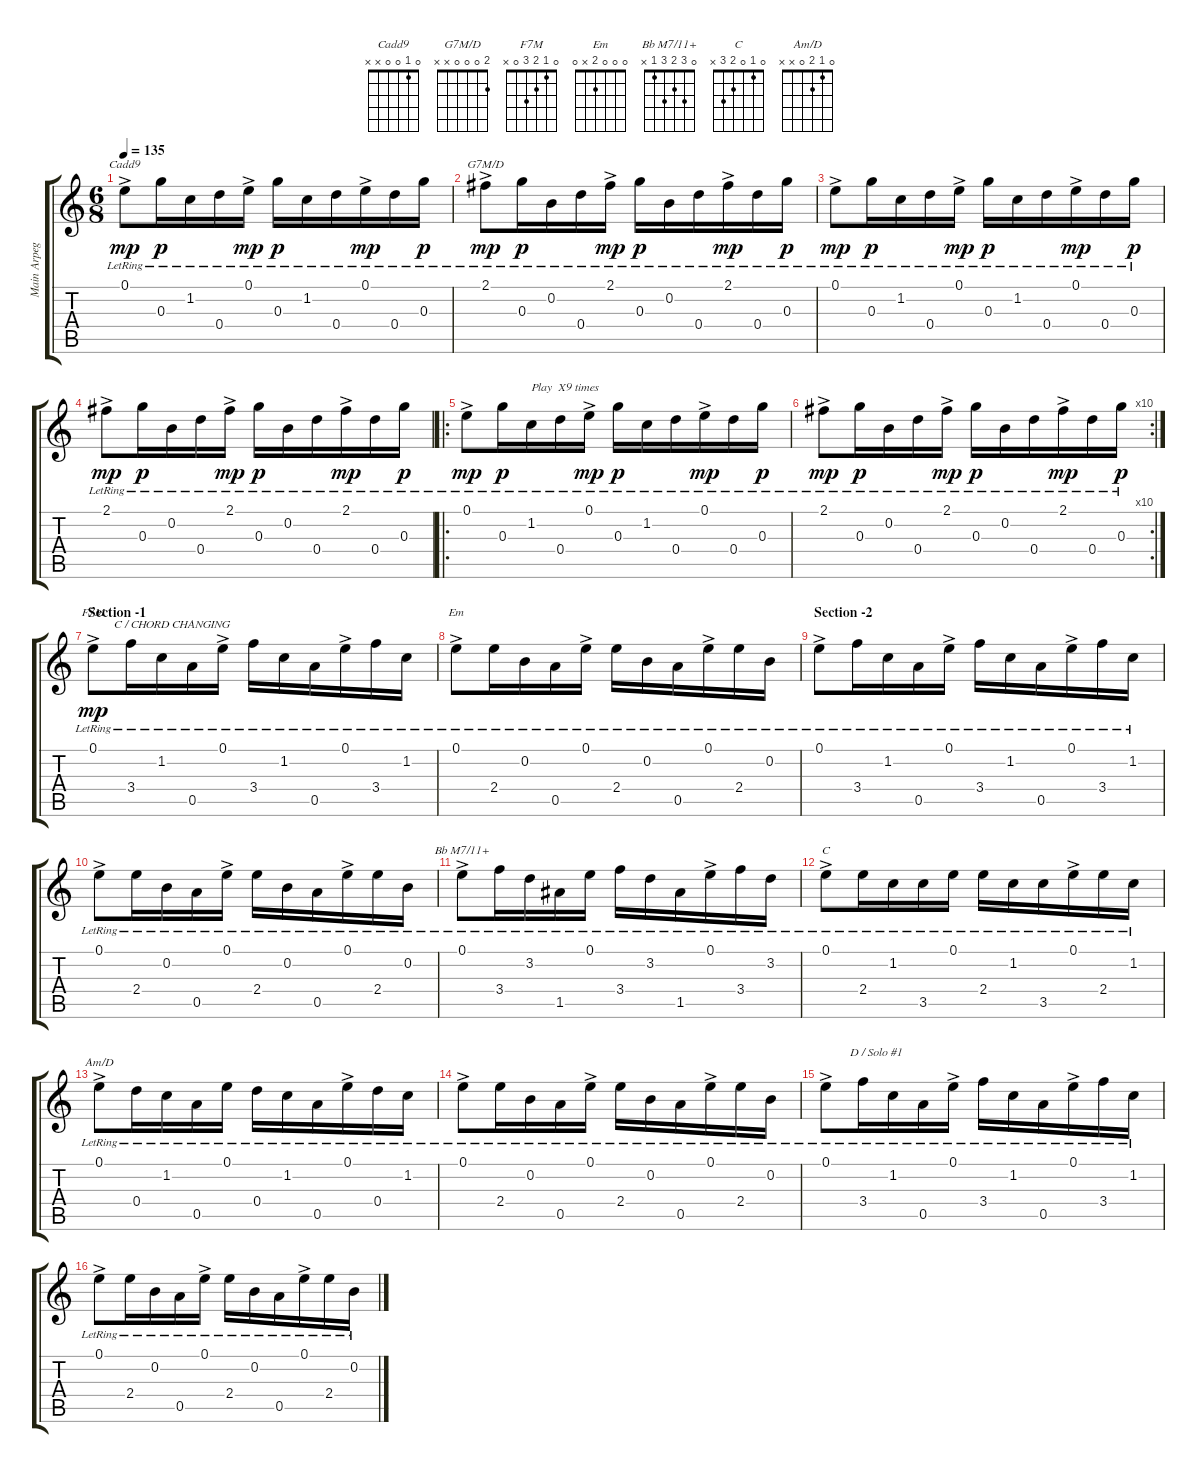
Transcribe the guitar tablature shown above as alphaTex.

\track ("Main Arpegio" "Main Arpeg") {instrument acousticguitarnylon}
\staff {score tabs}
\tuning (E4 B3 G4 D4 A3 E3) {hide}
\chord ("Cadd9" 0 1 0 0 x x)
\chord ("G7M/D" 2 0 0 0 x x)
\chord ("F7M" 0 1 2 3 0 x)
\chord ("Em" 0 0 0 2 x 0)
\chord ("Bb M7/11+" 0 3 2 3 1 x)
\chord ("C" 0 1 0 2 3 x)
\chord ("Am/D" 0 1 2 0 x x)
\ts (6 8)
\tempo 135
\clef g2
\ks c
0.1{ac lr}.8{ch "Cadd9" dy mp} 0.3{lr}.16{dy p} 1.2{lr}.16 0.4{lr}.16 0.1{ac lr}.16{dy mp} 0.3{lr}.16{dy p} 1.2{lr}.16 0.4{lr}.16 0.1{ac lr}.16{dy mp} 0.4{lr}.16 0.3{lr}.16{dy p} |
2.1{ac lr}.8{ch "G7M/D" dy mp} 0.3{lr}.16{dy p} 0.2{lr}.16 0.4{lr}.16 2.1{ac lr}.16{dy mp} 0.3{lr}.16{dy p} 0.2{lr}.16 0.4{lr}.16 2.1{ac lr}.16{dy mp} 0.4{lr}.16 0.3{lr}.16{dy p} |
0.1{ac lr}.8{dy mp} 0.3{lr}.16{dy p} 1.2{lr}.16 0.4{lr}.16 0.1{ac lr}.16{dy mp} 0.3{lr}.16{dy p} 1.2{lr}.16 0.4{lr}.16 0.1{ac lr}.16{dy mp} 0.4{lr}.16 0.3{lr}.16{dy p} |
2.1{ac lr}.8{dy mp} 0.3{lr}.16{dy p} 0.2{lr}.16 0.4{lr}.16 2.1{ac lr}.16{dy mp} 0.3{lr}.16{dy p} 0.2{lr}.16 0.4{lr}.16 2.1{ac lr}.16{dy mp} 0.4{lr}.16 0.3{lr}.16{dy p} |
\ro
0.1{ac lr}.8{dy mp} 0.3{lr}.16{dy p} 1.2{lr}.16{txt "Play  X9 times"} 0.4{lr}.16 0.1{ac lr}.16{dy mp} 0.3{lr}.16{dy p} 1.2{lr}.16 0.4{lr}.16 0.1{ac lr}.16{dy mp} 0.4{lr}.16 0.3{lr}.16{dy p} |
\rc 10
2.1{ac lr}.8{dy mp} 0.3{lr}.16{dy p} 0.2{lr}.16 0.4{lr}.16 2.1{ac lr}.16{dy mp} 0.3{lr}.16{dy p} 0.2{lr}.16 0.4{lr}.16 2.1{ac lr}.16{dy mp} 0.4{lr}.16 0.3{lr}.16{dy p} |
\section ("" "Section -1")
0.1{ac lr}.8{ch "F7M" txt "       C / CHORD CHANGING" dy mp} 3.4{lr}.16 1.2{lr}.16 0.5{lr}.16 0.1{ac lr}.16 3.4{lr}.16 1.2{lr}.16 0.5{lr}.16 0.1{ac lr}.16 3.4{lr}.16 1.2{lr}.16 |
0.1{ac lr}.8{ch "Em"} 2.4{lr}.16 0.2{lr}.16 0.5{lr}.16 0.1{ac lr}.16 2.4{lr}.16 0.2{lr}.16 0.5{lr}.16 0.1{ac lr}.16 2.4{lr}.16 0.2{lr}.16 |
\section ("" "Section -2")
0.1{ac lr}.8 3.4{lr}.16 1.2{lr}.16 0.5{lr}.16 0.1{ac lr}.16 3.4{lr}.16 1.2{lr}.16 0.5{lr}.16 0.1{ac lr}.16 3.4{lr}.16 1.2{lr}.16 |
0.1{ac lr}.8 2.4{lr}.16 0.2{lr}.16 0.5{lr}.16 0.1{ac lr}.16 2.4{lr}.16 0.2{lr}.16 0.5{lr}.16 0.1{ac lr}.16 2.4{lr}.16 0.2{lr}.16 |
0.1{ac lr}.8{ch "Bb M7/11+"} 3.4{lr}.16 3.2{lr}.16 1.5{lr}.16 0.1{lr}.16 3.4{lr}.16 3.2{lr}.16 1.5{lr}.16 0.1{ac lr}.16 3.4{lr}.16 3.2{lr}.16 |
0.1{ac lr}.8{ch "C"} 2.4{lr}.16 1.2{lr}.16 3.5{lr}.16 0.1{lr}.16 2.4{lr}.16 1.2{lr}.16 3.5{lr}.16 0.1{ac lr}.16 2.4{lr}.16 1.2{lr}.16 |
0.1{ac lr}.8{ch "Am/D"} 0.4{lr}.16 1.2{lr}.16 0.5{lr}.16 0.1{lr}.16 0.4{lr}.16 1.2{lr}.16 0.5{lr}.16 0.1{ac lr}.16 0.4{lr}.16 1.2{lr}.16 |
0.1{ac lr}.8 2.4{lr}.16 0.2{lr}.16 0.5{lr}.16 0.1{ac lr}.16 2.4{lr}.16 0.2{lr}.16 0.5{lr}.16 0.1{ac lr}.16 2.4{lr}.16 0.2{lr}.16 |
0.1{ac lr}.8{txt "        D / Solo #1"} 3.4{lr}.16 1.2{lr}.16 0.5{lr}.16 0.1{ac lr}.16 3.4{lr}.16 1.2{lr}.16 0.5{lr}.16 0.1{ac lr}.16 3.4{lr}.16 1.2{lr}.16 |
0.1{ac lr}.8 2.4{lr}.16 0.2{lr}.16 0.5{lr}.16 0.1{ac lr}.16 2.4{lr}.16 0.2{lr}.16 0.5{lr}.16 0.1{ac lr}.16 2.4{lr}.16 0.2{lr}.16
